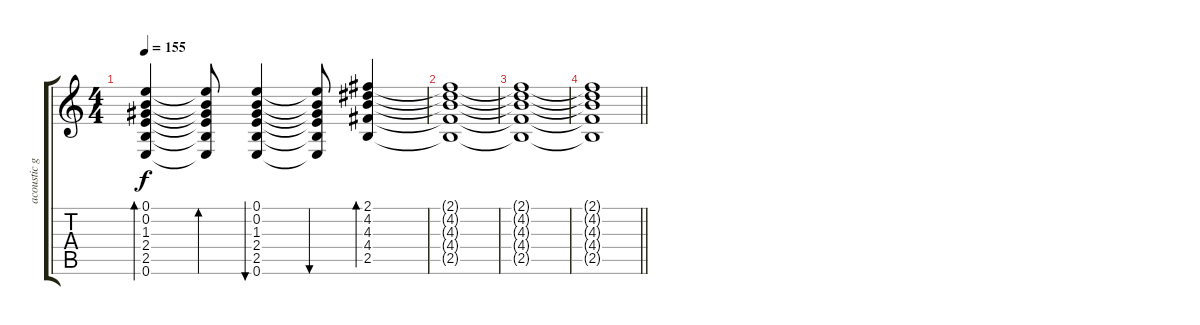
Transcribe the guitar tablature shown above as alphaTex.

\track ("acoustic guitar" "acoustic g") {instrument acousticguitarsteel}
\staff {score tabs}
\tuning (E4 B3 G3 D3 A2 E2) {hide}
\ts (4 4)
\tempo 155
\clef g2
\ks c
(0.1 0.2 1.3 2.4 2.5 0.6).4{bd 60 dy f} (0.1{t} 0.2{t} 1.3{t} 2.4{t} 2.5{t} 0.6{t}).8{bd 30} (0.1 0.2 1.3 2.4 2.5 0.6).4{bu 30} (0.1{t} 0.2{t} 1.3{t} 2.4{t} 2.5{t} 0.6{t}).8{bu 30} (2.1 4.2 4.3 4.4 2.5).4{bd 30} |
(2.1{t} 4.2{t} 4.3{t} 4.4{t} 2.5{t}).1 |
(2.1{t} 4.2{t} 4.3{t} 4.4{t} 2.5{t}).1 |
\barLineRight lightlight
(2.1{t} 4.2{t} 4.3{t} 4.4{t} 2.5{t}).1
